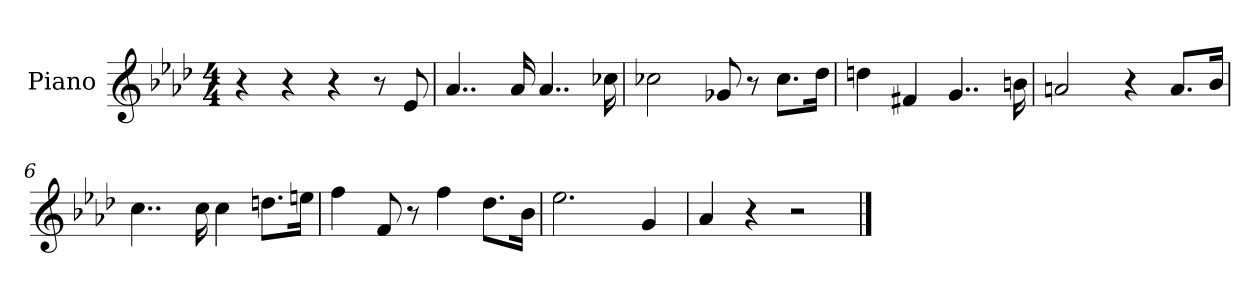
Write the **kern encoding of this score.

**kern
*part1
*staff1
*I"Piano
*I'Pno
*clefG2
*k[b-e-a-d-]
*A-:
*M4/4
=1
4r
4r
4r
8r
8e-/
=2
4..a-/
16a-/
4..a-/
16cc-X\
=3
2cc-X\
8g-X/
8r
8.cc-\L
16dd-\Jk
=4
4ddn\
4f#X/
4..g/
16bn\
=5
2an/
4r
8.a/L
16b-/Jk
=6
4..cc\
16cc\
4cc\
8.ddn\L
16een\Jk
=7
4ff\
8f/
8r
4ff\
8.dd-\L
16b-\Jk
=8
2.ee-\
4g/
=9
4a-/
4r
2r
==
*-
